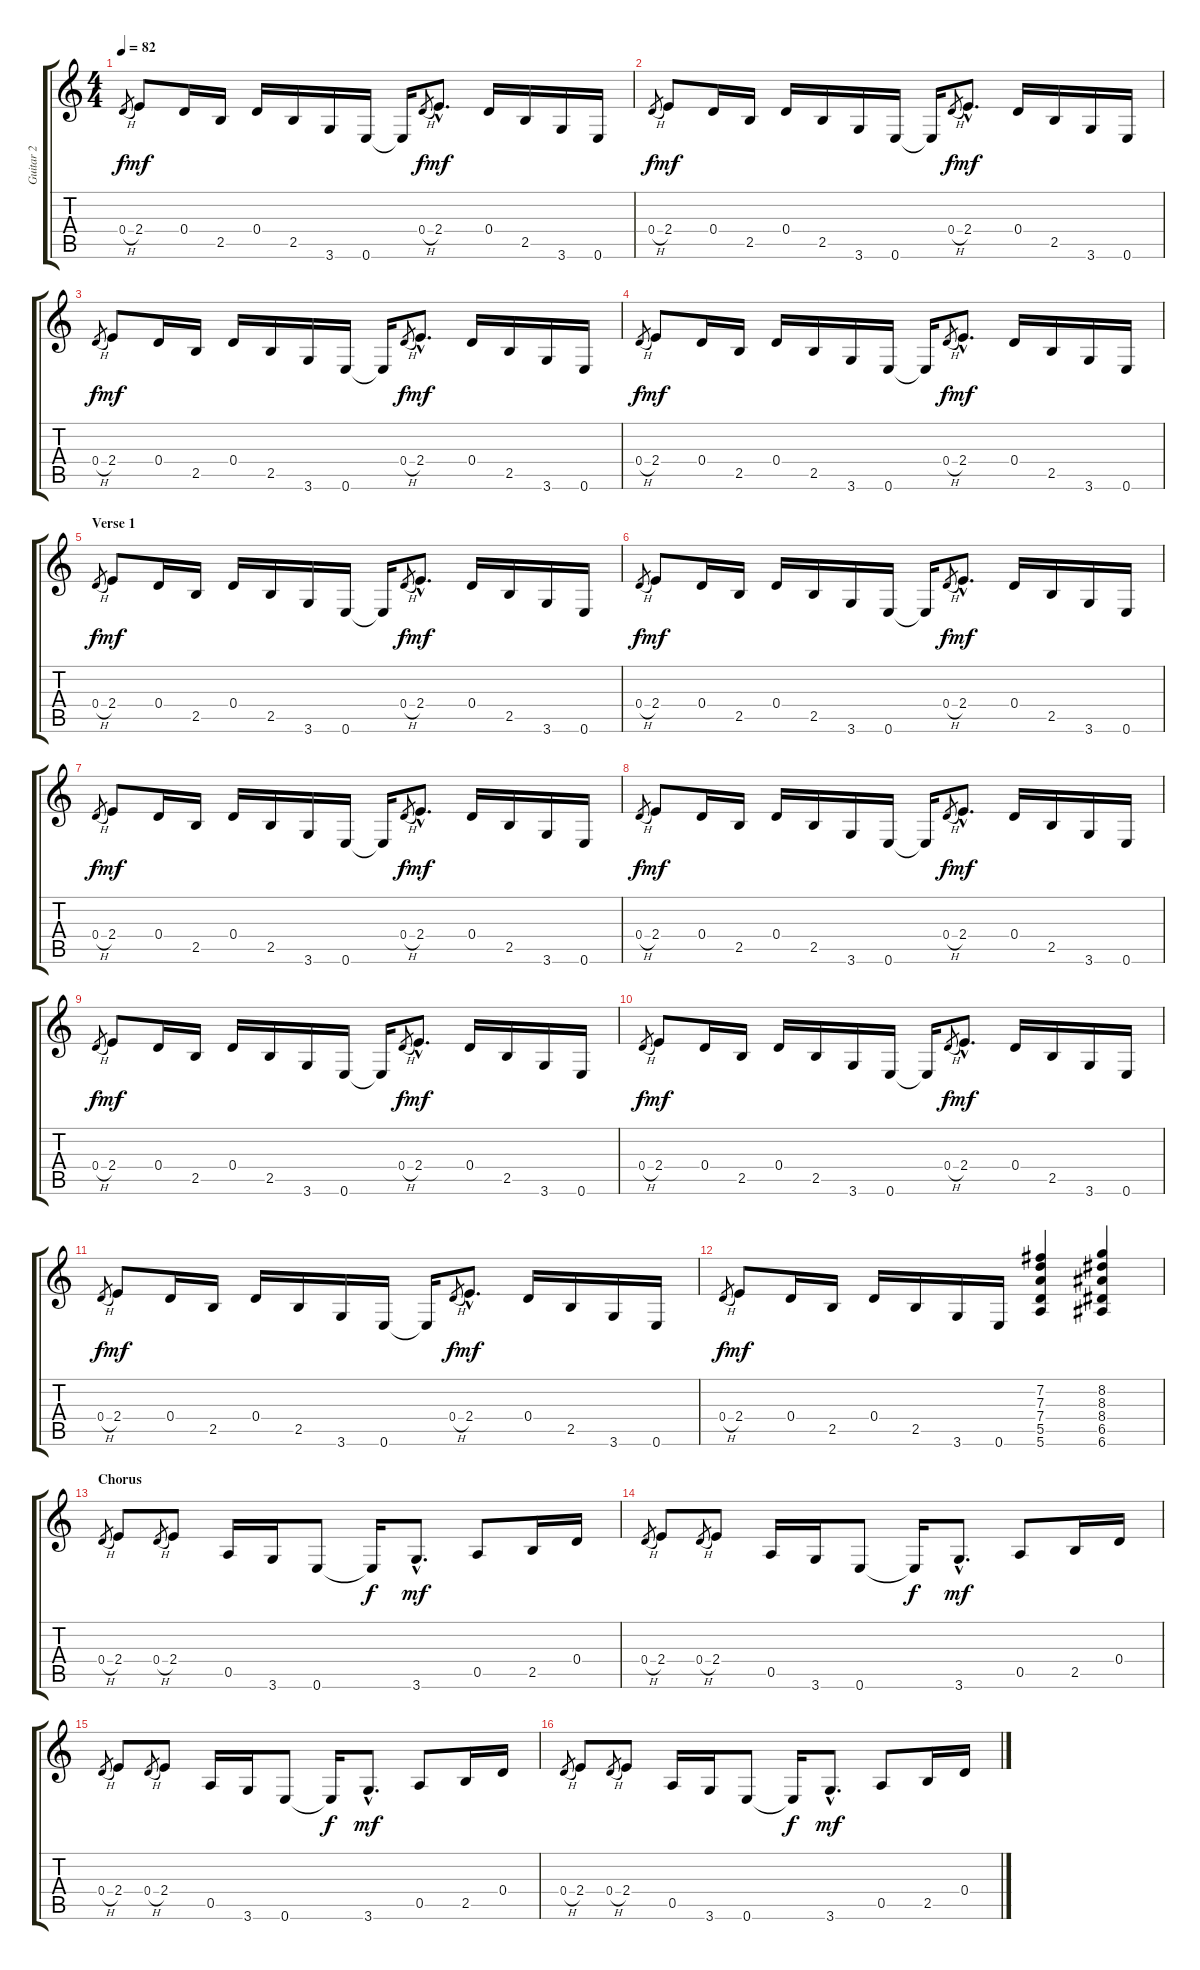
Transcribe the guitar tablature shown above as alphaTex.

\track ("Guitar 2" "Guitar 2") {instrument distortionguitar}
\staff {score tabs}
\tuning (E4 B3 G3 D3 A2 E2) {hide}
\ts (4 4)
\tempo 82
\clef g2
\ks c
0.4{h}.8{gr dy f} 2.4.8{dy mf volume 13} 0.4.16 2.5.16 0.4.16 2.5.16 3.6.16 0.6.16 0.6{t}.16 0.4{h}.8{gr dy f} 2.4{hac}.8{d dy mf} 0.4.16 2.5.16 3.6.16 0.6.16 |
0.4{h}.8{gr dy f} 2.4.8{dy mf} 0.4.16 2.5.16 0.4.16 2.5.16 3.6.16 0.6.16 0.6{t}.16 0.4{h}.8{gr dy f} 2.4{hac}.8{d dy mf} 0.4.16 2.5.16 3.6.16 0.6.16 |
0.4{h}.8{gr dy f} 2.4.8{dy mf} 0.4.16 2.5.16 0.4.16 2.5.16 3.6.16 0.6.16 0.6{t}.16 0.4{h}.8{gr dy f} 2.4{hac}.8{d dy mf} 0.4.16 2.5.16 3.6.16 0.6.16 |
0.4{h}.8{gr dy f} 2.4.8{dy mf} 0.4.16 2.5.16 0.4.16 2.5.16 3.6.16 0.6.16 0.6{t}.16 0.4{h}.8{gr dy f} 2.4{hac}.8{d dy mf} 0.4.16 2.5.16 3.6.16 0.6.16 |
\section ("" "Verse 1")
0.4{h}.8{gr dy f} 2.4.8{dy mf} 0.4.16 2.5.16 0.4.16 2.5.16 3.6.16 0.6.16 0.6{t}.16 0.4{h}.8{gr dy f} 2.4{hac}.8{d dy mf} 0.4.16 2.5.16 3.6.16 0.6.16 |
0.4{h}.8{gr dy f} 2.4.8{dy mf} 0.4.16 2.5.16 0.4.16 2.5.16 3.6.16 0.6.16 0.6{t}.16 0.4{h}.8{gr dy f} 2.4{hac}.8{d dy mf} 0.4.16 2.5.16 3.6.16 0.6.16 |
0.4{h}.8{gr dy f} 2.4.8{dy mf} 0.4.16 2.5.16 0.4.16 2.5.16 3.6.16 0.6.16 0.6{t}.16 0.4{h}.8{gr dy f} 2.4{hac}.8{d dy mf} 0.4.16 2.5.16 3.6.16 0.6.16 |
0.4{h}.8{gr dy f} 2.4.8{dy mf} 0.4.16 2.5.16 0.4.16 2.5.16 3.6.16 0.6.16 0.6{t}.16 0.4{h}.8{gr dy f} 2.4{hac}.8{d dy mf} 0.4.16 2.5.16 3.6.16 0.6.16 |
0.4{h}.8{gr dy f} 2.4.8{dy mf} 0.4.16 2.5.16 0.4.16 2.5.16 3.6.16 0.6.16 0.6{t}.16 0.4{h}.8{gr dy f} 2.4{hac}.8{d dy mf} 0.4.16 2.5.16 3.6.16 0.6.16 |
0.4{h}.8{gr dy f} 2.4.8{dy mf} 0.4.16 2.5.16 0.4.16 2.5.16 3.6.16 0.6.16 0.6{t}.16 0.4{h}.8{gr dy f} 2.4{hac}.8{d dy mf} 0.4.16 2.5.16 3.6.16 0.6.16 |
0.4{h}.8{gr dy f} 2.4.8{dy mf} 0.4.16 2.5.16 0.4.16 2.5.16 3.6.16 0.6.16 0.6{t}.16 0.4{h}.8{gr dy f} 2.4{hac}.8{d dy mf} 0.4.16 2.5.16 3.6.16 0.6.16 |
0.4{h}.8{gr dy f} 2.4.8{dy mf} 0.4.16 2.5.16 0.4.16 2.5.16 3.6.16 0.6.16 (7.2 7.3 7.4 5.5 5.6).4 (8.2 8.3 8.4 6.5 6.6).4 |
\section ("" "Chorus")
0.4{h}.8{gr} 2.4.8 0.4{h}.8{gr} 2.4.8 0.5.16 3.6.16 0.6.8 0.6{t}.16{dy f} 3.6{hac}.8{d dy mf} 0.5.8 2.5.16 0.4.16 |
0.4{h}.8{gr} 2.4.8 0.4{h}.8{gr} 2.4.8 0.5.16 3.6.16 0.6.8 0.6{t}.16{dy f} 3.6{hac}.8{d dy mf} 0.5.8 2.5.16 0.4.16 |
0.4{h}.8{gr} 2.4.8 0.4{h}.8{gr} 2.4.8 0.5.16 3.6.16 0.6.8 0.6{t}.16{dy f} 3.6{hac}.8{d dy mf} 0.5.8 2.5.16 0.4.16 |
0.4{h}.8{gr} 2.4.8 0.4{h}.8{gr} 2.4.8 0.5.16 3.6.16 0.6.8 0.6{t}.16{dy f} 3.6{hac}.8{d dy mf} 0.5.8 2.5.16 0.4.16
